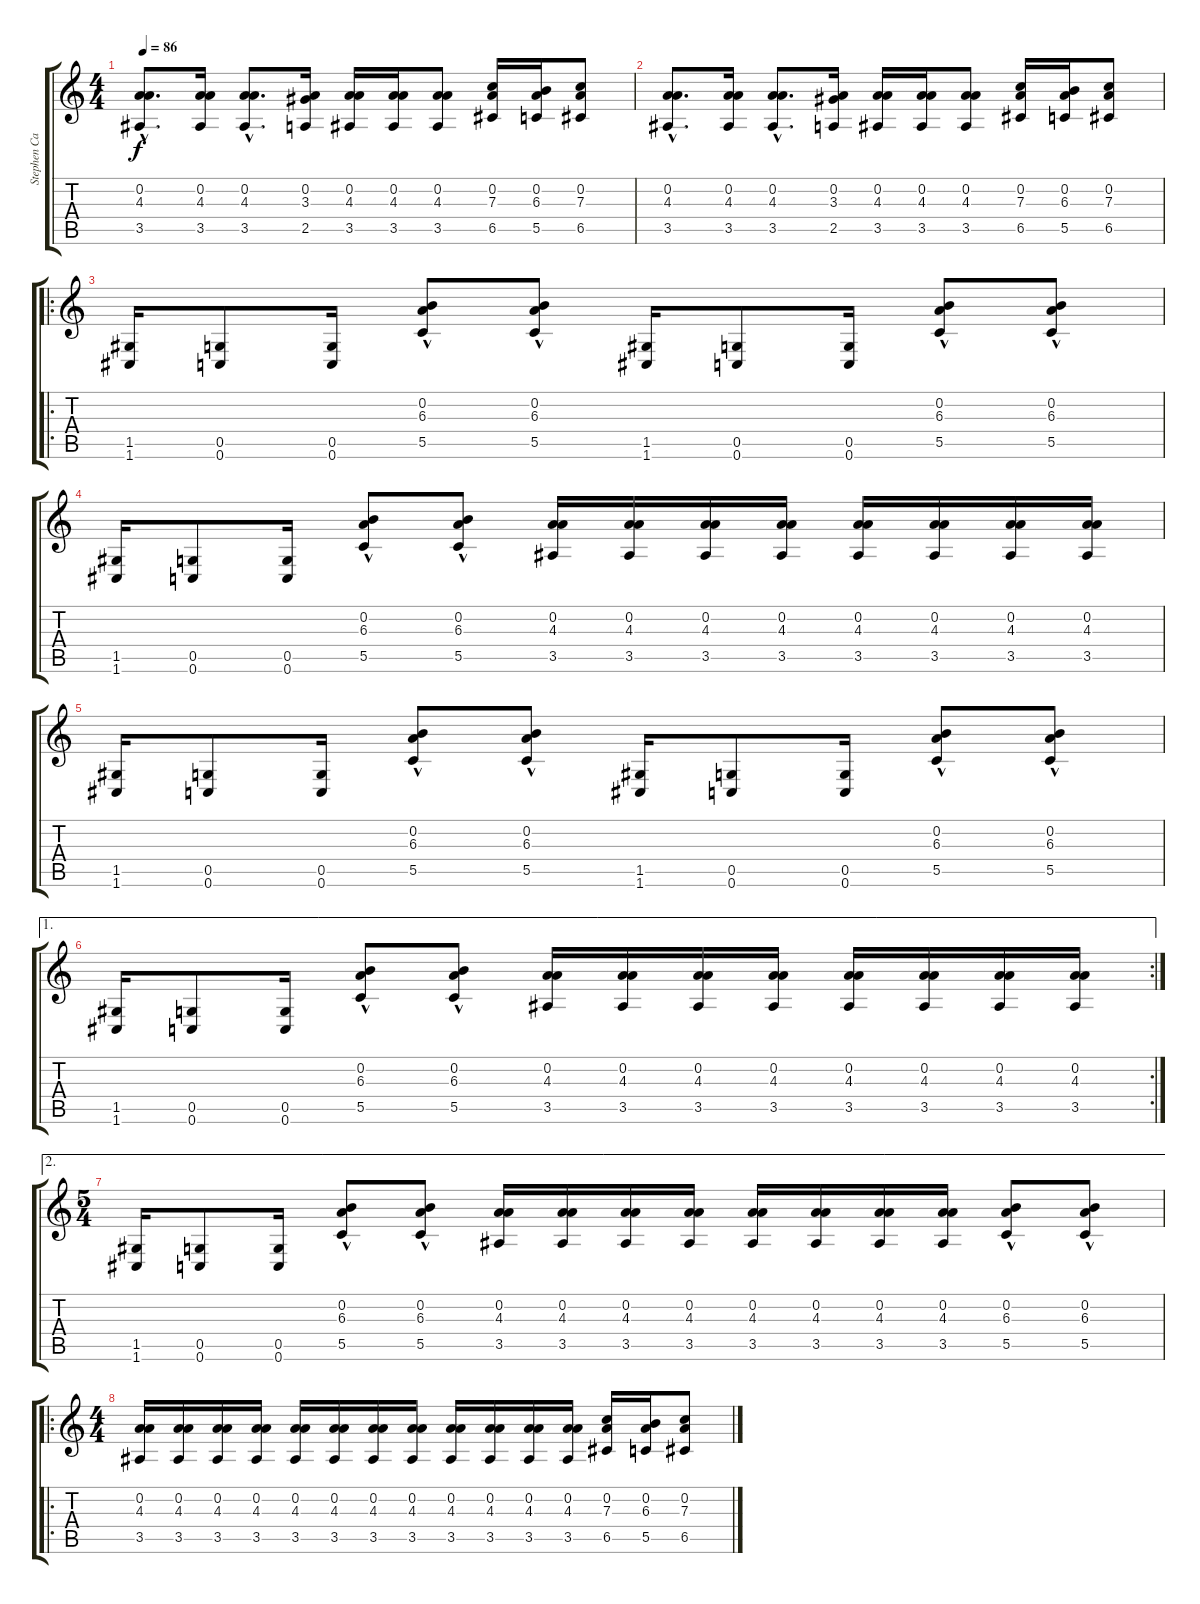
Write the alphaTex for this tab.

\track ("Stephen Carpenter" "Stephen Ca") {instrument overdrivenguitar}
\staff {score tabs}
\tuning (D4 A3 F3 C3 G2 C2) {hide}
\ts (4 4)
\tempo 86
\clef g2
\ks c
(0.2{hac} 4.3{hac} 3.5{hac}).8{d dy f instrument overdrivenguitar} (0.2 4.3 3.5).16 (0.2{hac} 4.3{hac} 3.5{hac}).8{d} (0.2 3.3 2.5).16 (0.2 4.3 3.5).16 (0.2 4.3 3.5).16 (0.2 4.3 3.5).8 (0.2 7.3 6.5).16 (0.2 6.3 5.5).16 (0.2 7.3 6.5).8 |
(0.2{hac} 4.3{hac} 3.5{hac}).8{d} (0.2 4.3 3.5).16 (0.2{hac} 4.3{hac} 3.5{hac}).8{d} (0.2 3.3 2.5).16 (0.2 4.3 3.5).16 (0.2 4.3 3.5).16 (0.2 4.3 3.5).8 (0.2 7.3 6.5).16 (0.2 6.3 5.5).16 (0.2 7.3 6.5).8 |
\ro
(1.5 1.6).16 (0.5 0.6).8 (0.5 0.6).16 (0.2 6.3{hac} 5.5{hac}).8 (0.2 6.3{hac} 5.5{hac}).8 (1.5 1.6).16 (0.5 0.6).8 (0.5 0.6).16 (0.2 6.3{hac} 5.5{hac}).8 (0.2 6.3{hac} 5.5{hac}).8 |
(1.5 1.6).16 (0.5 0.6).8 (0.5 0.6).16 (0.2 6.3{hac} 5.5{hac}).8 (0.2 6.3{hac} 5.5{hac}).8 (0.2 4.3 3.5).16 (0.2 4.3 3.5).16 (0.2 4.3 3.5).16 (0.2 4.3 3.5).16 (0.2 4.3 3.5).16 (0.2 4.3 3.5).16 (0.2 4.3 3.5).16 (0.2 4.3 3.5).16 |
(1.5 1.6).16 (0.5 0.6).8 (0.5 0.6).16 (0.2 6.3{hac} 5.5{hac}).8 (0.2 6.3{hac} 5.5{hac}).8 (1.5 1.6).16 (0.5 0.6).8 (0.5 0.6).16 (0.2 6.3{hac} 5.5{hac}).8 (0.2 6.3{hac} 5.5{hac}).8 |
\ae 1
\rc 2
(1.5 1.6).16 (0.5 0.6).8 (0.5 0.6).16 (0.2 6.3{hac} 5.5{hac}).8 (0.2 6.3{hac} 5.5{hac}).8 (0.2 4.3 3.5).16 (0.2 4.3 3.5).16 (0.2 4.3 3.5).16 (0.2 4.3 3.5).16 (0.2 4.3 3.5).16 (0.2 4.3 3.5).16 (0.2 4.3 3.5).16 (0.2 4.3 3.5).16 |
\ae 2
\ts (5 4)
(1.5 1.6).16 (0.5 0.6).8 (0.5 0.6).16 (0.2 6.3{hac} 5.5{hac}).8 (0.2 6.3{hac} 5.5{hac}).8 (0.2 4.3 3.5).16 (0.2 4.3 3.5).16 (0.2 4.3 3.5).16 (0.2 4.3 3.5).16 (0.2 4.3 3.5).16 (0.2 4.3 3.5).16 (0.2 4.3 3.5).16 (0.2 4.3 3.5).16 (0.2 6.3{hac} 5.5{hac}).8 (0.2 6.3{hac} 5.5{hac}).8 |
\ro
\ts (4 4)
(0.2 4.3 3.5).16 (0.2 4.3 3.5).16 (0.2 4.3 3.5).16 (0.2 4.3 3.5).16 (0.2 4.3 3.5).16 (0.2 4.3 3.5).16 (0.2 4.3 3.5).16 (0.2 4.3 3.5).16 (0.2 4.3 3.5).16 (0.2 4.3 3.5).16 (0.2 4.3 3.5).16 (0.2 4.3 3.5).16 (0.2 7.3 6.5).16 (0.2 6.3 5.5).16 (0.2 7.3 6.5).8
